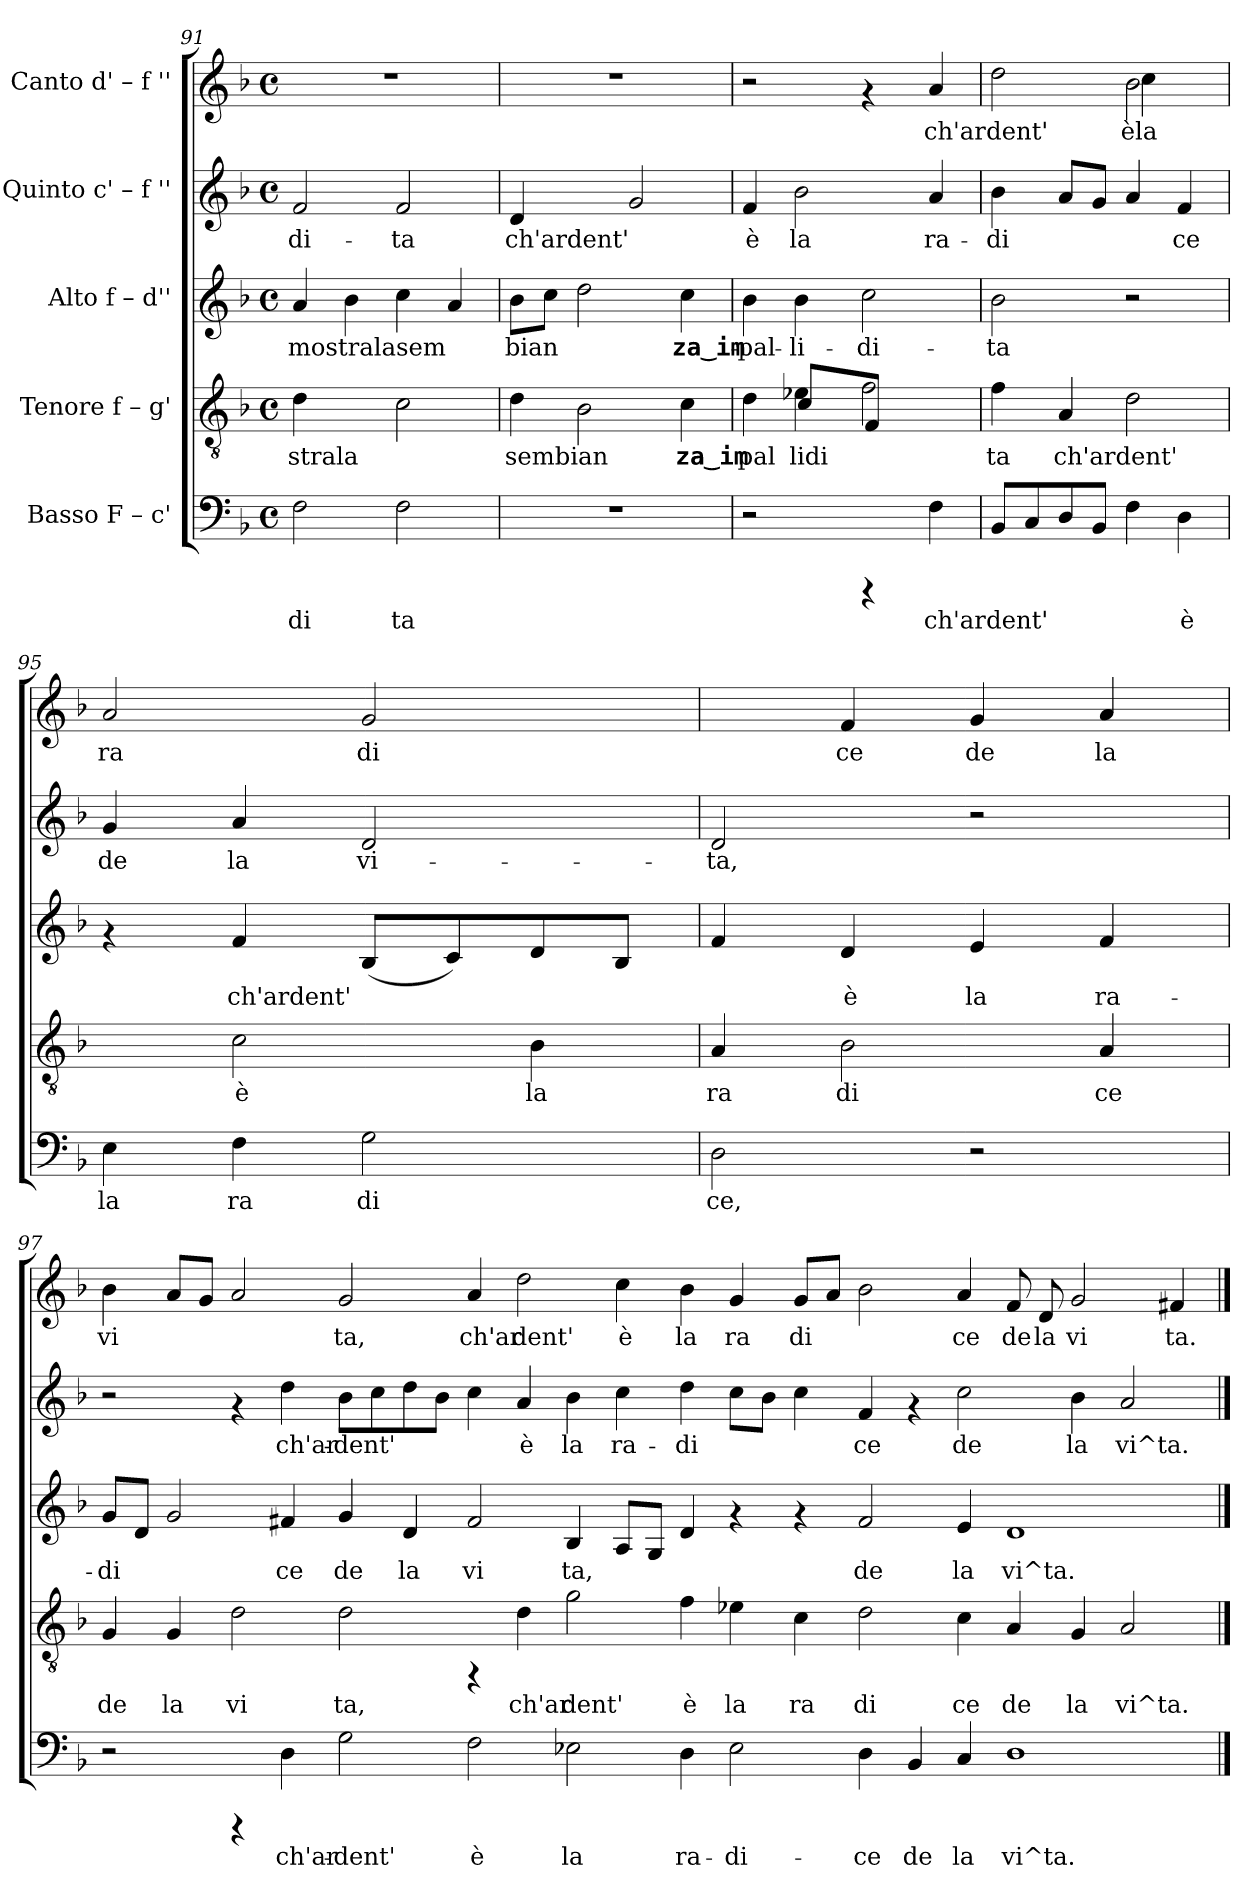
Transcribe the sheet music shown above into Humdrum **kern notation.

**kern	**text	**kern	**text	**kern	**text	**kern	**text	**kern	**text
*part5	*part5	*part4	*part4	*part3	*part3	*part2	*part2	*part1	*part1
*staff5	*staff5	*staff4	*staff4	*staff3	*staff3	*staff2	*staff2	*staff1	*staff1
*I"Basso  F – c'	*	*I"Tenore  f – g'	*	*I"Alto  f – d''	*	*I"Quinto  c' – f ''	*	*I"Canto  d' – f ''	*
*clefF4	*	*clefGv2	*	*clefG2	*	*clefG2	*	*clefG2	*
*k[b-]	*	*k[b-]	*	*k[b-]	*	*k[b-]	*	*k[b-]	*
*F:	*	*F:	*	*F:	*	*F:	*	*F:	*
*M4/4	*	*M4/4	*	*M4/4	*	*M4/4	*	*M4/4	*
*met(c)	*	*met(c)	*	*met(c)	*	*met(c)	*	*met(c)	*
=91	=91	=91	=91	=91	=91	=91	=91	=91	=91
!	!LO:LY:b:cj	!	!LO:LY:b:rj	!	!LO:LY:b:rj	!	!LO:LY:b:cj	!	!
2F\	di	4d\	strala	4a/	-mostralasem-	2f/	-di-	1r	.
!	!	!	!	!	!LO:LY:b:rj	!	!	!	!
.	.	4ryy	.	4b-\	--	.	.	.	.
!	!LO:LY:b:cj	!	!LO:LY:b:rj	!	!LO:LY:b:rj	!	!LO:LY:b:cj	!	!
2F\	ta	2c\	.	4cc\	--	2f/	-ta	.	.
!	!	!	!	!	!LO:LY:b:rj	!	!	!	!
.	.	.	.	4a/	--	.	.	.	.
=92	=92	=92	=92	=92	=92	=92	=92	=92	=92
!	!	!	!LO:LY:b:rj	!	!LO:LY:b:rj	!	!LO:LY:b:cj	!	!
1r	.	4d\	sembian	8b-\L	-bian-	4d/	ch'ardent'	1r	.
!	!	!	!	!	!LO:LY:b:rj	!	!	!	!
.	.	.	.	8cc\J	--	.	.	.	.
!	!	!	!LO:LY:b:rj	!	!LO:LY:b:rj	!	!	!	!
.	.	2B-\	.	2dd\	--	4ryy	.	.	.
!	!	!	!	!	!	!	!LO:LY:b:cj	!	!
.	.	.	.	.	.	2g/	.	.	.
!	!	!	!LO:LY:b:rj	!	!LO:LY:b:rj	!	!	!	!
.	.	4c\	za‿im	4cc\	-za‿im-	.	.	.	.
=93	=93	=93	=93	=93	=93	=93	=93	=93	=93
!	!	!	!LO:LY:b:rj	!	!LO:LY:b:rj	!	!LO:LY:b:cj	!	!
*	*	*^	*	*	*	*	*	*	*
2r	.	4d\	4ryy	pal	4b-\	-pal-	4f/	è	2r	.
!	!	!	!	!LO:LY:b:rj	!	!LO:LY:b:rj	!	!LO:LY:b:cj	!	!
.	.	4e-X\	8c/L	lidi	4b-\	-li-	2b-\	la	.	.
.	.	.	8ryy	.	.	.	.	.	.	.
!	!	!	!	!LO:LY:b:rj	!	!LO:LY:b:rj	!	!	!	!
4rCCC	.	2f\	8F/J	.	2cc\	-di-	.	.	4rf	.
.	.	.	4.ryy	.	.	.	.	.	.	.
!	!LO:LY:b:cj	!	!	!	!	!	!	!LO:LY:b:cj	!	!LO:LY:b:rj
4F\	ch'ar	.	.	.	.	.	4a/	ra-	4a/	ch'ar
*	*	*v	*v	*	*	*	*	*	*	*
=94	=94	=94	=94	=94	=94	=94	=94	=94	=94
!	!LO:LY:b:cj	!	!LO:LY:b:rj	!	!LO:LY:b:rj	!	!LO:LY:b:cj	!	!LO:LY:b:rj
*	*	*	*	*	*	*	*	*^	*
8BB-/L	dent'	4f\	ta	2b-\	-ta	4b-\	-di-	2dd\	2ryy	dent'
!	!LO:LY:b:cj	!	!	!	!	!	!	!	!	!
8C/	.	.	.	.	.	.	.	.	.	.
!	!LO:LY:b:cj	!	!LO:LY:b:rj	!	!	!	!LO:LY:b:cj	!	!	!
8D/	.	4A/	ch'ardent'	.	.	8a/L	--	.	.	.
!	!LO:LY:b:cj	!	!	!	!	!	!LO:LY:b:cj	!	!	!
8BB-/J	.	.	.	.	.	8g/J	--	.	.	.
!	!LO:LY:b:cj	!	!LO:LY:b:rj	!	!	!	!LO:LY:b:cj	!	!	!LO:LY:b:rj
4F\	.	2d\	.	2r	.	4a/	--	2b-\	4cc\	èla
!	!LO:LY:b:cj	!	!	!	!	!	!LO:LY:b:cj	!	!	!
4D\	è	.	.	.	.	4f/	-ce	.	4ryy	.
=95	=95	=95	=95	=95	=95	=95	=95	=95	=95	=95
!	!LO:LY:b:cj	!	!	!	!	!	!LO:LY:b:cj	!	!	!LO:LY:b:rj
*	*	*	*	*	*	*	*	*v	*v	*
4E\	la	4ryy	.	4rf	.	4g/	de	2a/	ra
!	!LO:LY:b:cj	!	!LO:LY:b:rj	!	!LO:LY:b:rj	!	!LO:LY:b:cj	!	!
4F\	ra	2c\	è	4f/	ch'ardent'	4a/	la	.	.
!	!LO:LY:b:cj	!	!	!	!LO:LY:b:rj	!	!LO:LY:b:cj	!	!LO:LY:b:rj
2G\	di	.	.	(>8B-/L	.	2d/	vi-	2g/	di
!	!	!	!	!	!LO:LY:b:rj	!	!	!	!
.	.	.	.	8c/)	.	.	.	.	.
!	!	!	!LO:LY:b:rj	!	!LO:LY:b:rj	!	!	!	!
.	.	4B-\	la	8d/	.	.	.	.	.
!	!	!	!	!	!LO:LY:b:rj	!	!	!	!
.	.	.	.	8B-/J	.	.	.	.	.
=96	=96	=96	=96	=96	=96	=96	=96	=96	=96
!	!LO:LY:b:cj	!	!LO:LY:b:rj	!	!LO:LY:b:rj	!	!LO:LY:b:cj	!	!
2D\	ce,	4A/	ra	4f/	.	2d/	-ta,	4ryy	.
!	!	!	!LO:LY:b:rj	!	!LO:LY:b:rj	!	!	!	!LO:LY:b:rj
.	.	2B-\	di	4d/	è	.	.	4f/	ce
!	!	!	!	!	!LO:LY:b:rj	!	!	!	!LO:LY:b:rj
2r	.	.	.	4e/	la	2r	.	4g/	de
!	!	!	!LO:LY:b:rj	!	!LO:LY:b:rj	!	!	!	!LO:LY:b:rj
.	.	4A/	ce	4f/	ra-	.	.	4a/	la
!!LO:PB:g=z
=97	=97	=97	=97	=97	=97	=97	=97	=97	=97
!	!	!	!LO:LY:b:rj	!	!LO:LY:b:rj	!	!	!	!LO:LY:b:rj
2r	.	4G/	de	8g/L	-di	2r	.	4b-\	vi
!	!	!	!	!	!LO:LY:b:rj	!	!	!	!
.	.	.	.	8d/J	.	.	.	.	.
!	!	!	!LO:LY:b:rj	!	!LO:LY:b:rj	!	!	!	!LO:LY:b:rj
.	.	4G/	la	2g/	.	.	.	8a/L	.
!	!	!	!	!	!	!	!	!	!LO:LY:b:rj
.	.	.	.	.	.	.	.	8g/J	.
!	!	!	!LO:LY:b:rj	!	!	!	!	!	!LO:LY:b:rj
4rCCC	.	2d\	vi	.	.	4rf	.	2a/	.
!	!LO:LY:b:cj	!	!	!	!LO:LY:b:rj	!	!LO:LY:b:cj	!	!
4D\	ch'ar-	.	.	4f#X/	ce	4dd\	ch'ar-	.	.
!	!LO:LY:b:cj	!	!LO:LY:b:rj	!	!LO:LY:b:rj	!	!LO:LY:b:cj	!	!LO:LY:b:rj
2G\	-dent'	2d\	ta,	4g/	de	8b-\L	-dent'	2g/	ta,
!	!	!	!	!	!	!	!LO:LY:b:cj	!	!
.	.	.	.	.	.	8cc\	.	.	.
!	!	!	!	!	!LO:LY:b:rj	!	!LO:LY:b:cj	!	!
.	.	.	.	4d/	la	8dd\	.	.	.
!	!	!	!	!	!	!	!LO:LY:b:cj	!	!
.	.	.	.	.	.	8b-\J	.	.	.
!	!LO:LY:b:cj	!	!	!	!LO:LY:b:rj	!	!LO:LY:b:cj	!	!LO:LY:b:rj
2F\	è	4rFF	.	2f#/	vi	4cc\	.	4a/	ch'ar
!	!	!	!LO:LY:b:rj	!	!	!	!LO:LY:b:cj	!	!LO:LY:b:rj
.	.	4d\	ch'ar	.	.	4a/	è	2dd\	dent'
!	!LO:LY:b:cj	!	!LO:LY:b:rj	!	!LO:LY:b:rj	!	!LO:LY:b:cj	!	!
2E-X\	la	2g\	dent'	4B-/	ta,	4b-\	la	.	.
!	!	!	!	!	!LO:LY:b:rj	!	!LO:LY:b:cj	!	!LO:LY:b:rj
.	.	.	.	8A/L	.	4cc\	ra-	4cc\	è
!	!	!	!	!	!LO:LY:b:rj	!	!	!	!
.	.	.	.	8G/J	.	.	.	.	.
!	!LO:LY:b:cj	!	!LO:LY:b:rj	!	!LO:LY:b:rj	!	!LO:LY:b:cj	!	!LO:LY:b:rj
4D\	ra-	4f\	è	4d/	.	4dd\	-di-	4b-\	la
!	!LO:LY:b:cj	!	!LO:LY:b:rj	!	!	!	!LO:LY:b:cj	!	!LO:LY:b:rj
2E-\	-di-	4e-X\	la	4rf	.	8cc\L	--	4g/	ra
!	!	!	!	!	!	!	!LO:LY:b:cj	!	!
.	.	.	.	.	.	8b-\J	--	.	.
!	!	!	!LO:LY:b:rj	!	!	!	!LO:LY:b:cj	!	!LO:LY:b:rj
.	.	4c\	ra	4rf	.	4cc\	--	8g/L	di
!	!	!	!	!	!	!	!	!	!LO:LY:b:rj
.	.	.	.	.	.	.	.	8a/J	.
!	!LO:LY:b:cj	!	!LO:LY:b:rj	!	!LO:LY:b:rj	!	!LO:LY:b:cj	!	!LO:LY:b:rj
4D\	-ce	2d\	di	2f#/	de	4f/	-ce	2b-\	.
!	!LO:LY:b:cj	!	!	!	!	!	!	!	!
4BB-/	de	.	.	.	.	4rf	.	.	.
!	!LO:LY:b:cj	!	!LO:LY:b:rj	!	!LO:LY:b:rj	!	!LO:LY:b:cj	!	!LO:LY:b:rj
4C/	la	4c\	ce	4e/	la	2cc\	de	4a/	ce
!	!LO:LY:b:cj	!	!LO:LY:b:rj	!	!LO:LY:b:rj	!	!	!	!LO:LY:b:rj
1D	vi^ta.-	4A/	de	1d	vi^ta.	.	.	8f/	de
!	!	!	!	!	!	!	!	!	!LO:LY:b:rj
.	.	.	.	.	.	.	.	8d/	la
!	!	!	!LO:LY:b:rj	!	!	!	!LO:LY:b:cj	!	!LO:LY:b:rj
.	.	4G/	la	.	.	4b-\	la	2g/	vi
!	!	!	!LO:LY:b:rj	!	!	!	!LO:LY:b:cj	!	!
.	.	2A/	vi^ta.	.	.	2a/	vi^ta.-	.	.
!	!	!	!	!	!	!	!	!	!LO:LY:b:rj
.	.	.	.	.	.	.	.	4f#X/	ta.
==	==	==	==	==	==	==	==	==	==
*-	*-	*-	*-	*-	*-	*-	*-	*-	*-
